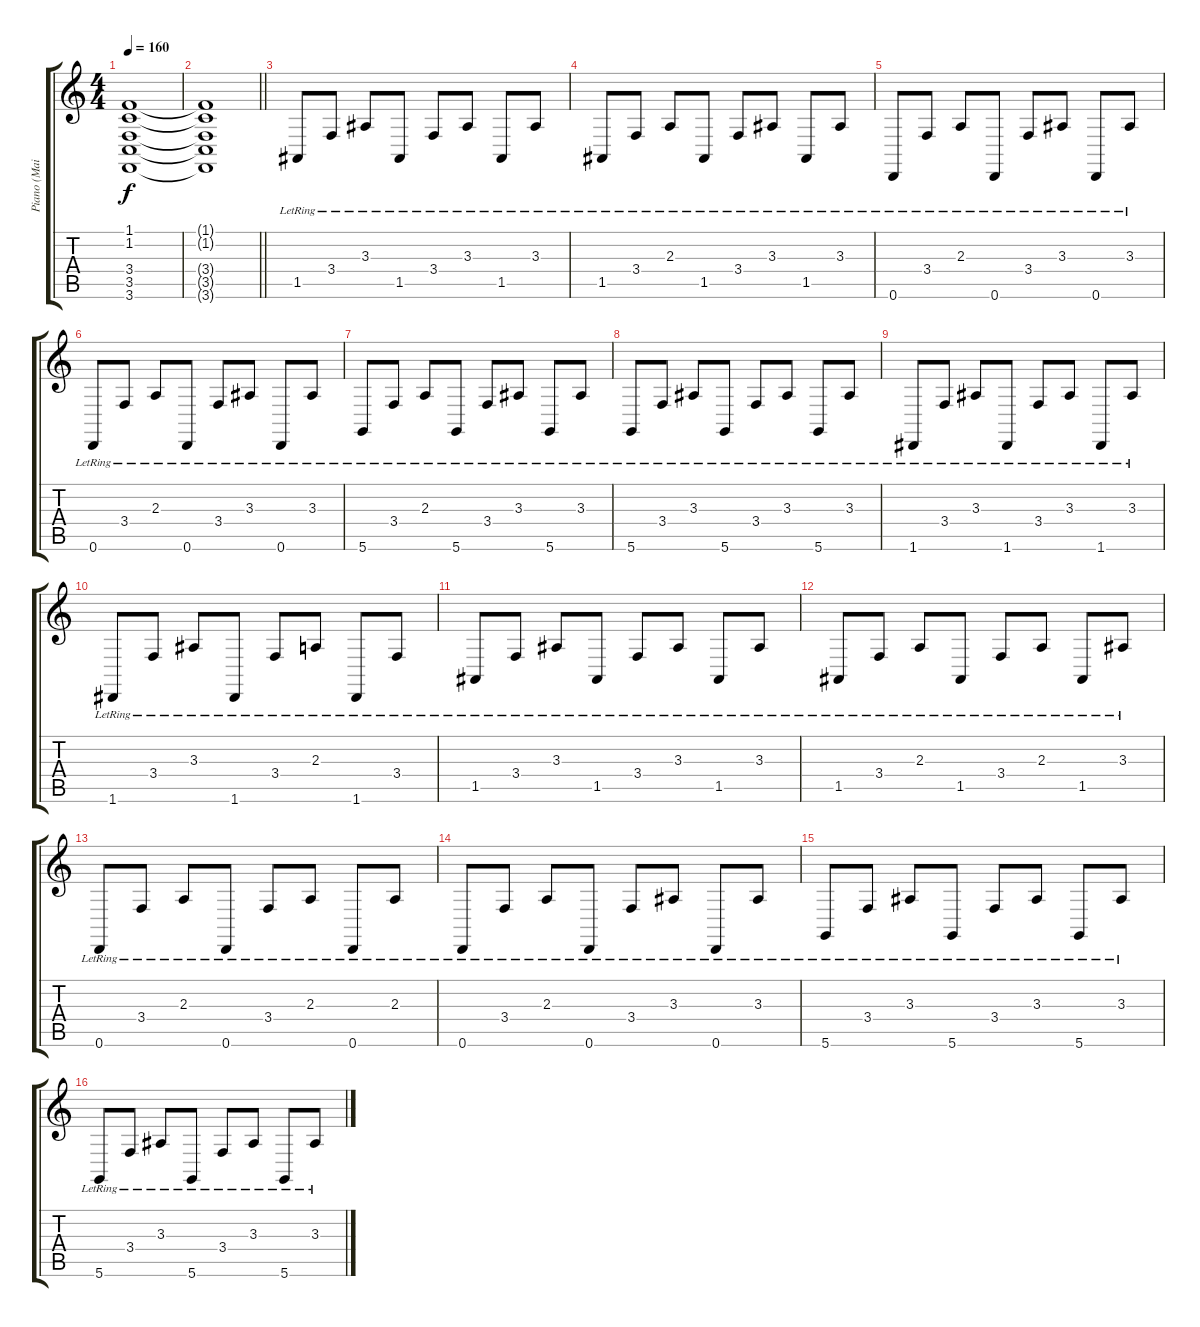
\track ("Piano (Main)" "Piano (Mai") {instrument brightacousticpiano}
\staff {score tabs}
\tuning (E4 B3 G3 D3 A2 D2) {hide}
\ts (4 4)
\tempo 160
\clef g2
\ks c
(1.1 1.2 3.4 3.5 3.6).1{dy f} |
\barLineRight lightlight
(1.1{t} 1.2{t} 3.4{t} 3.5{t} 3.6{t}).1 |
\section ("" " ")
1.5{lr}.8 3.4{lr}.8 3.3{lr}.8 1.5{lr}.8 3.4{lr}.8 3.3{lr}.8 1.5{lr}.8 3.3{lr}.8 |
1.5{lr}.8 3.4{lr}.8 2.3{lr}.8 1.5{lr}.8 3.4{lr}.8 3.3{lr}.8 1.5{lr}.8 3.3{lr}.8 |
0.6{lr}.8 3.4{lr}.8 2.3{lr}.8 0.6{lr}.8 3.4{lr}.8 3.3{lr}.8 0.6{lr}.8 3.3{lr}.8 |
0.6{lr}.8 3.4{lr}.8 2.3{lr}.8 0.6{lr}.8 3.4{lr}.8 3.3{lr}.8 0.6{lr}.8 3.3{lr}.8 |
5.6{lr}.8 3.4{lr}.8 2.3{lr}.8 5.6{lr}.8 3.4{lr}.8 3.3{lr}.8 5.6{lr}.8 3.3{lr}.8 |
5.6{lr}.8 3.4{lr}.8 3.3{lr}.8 5.6{lr}.8 3.4{lr}.8 3.3{lr}.8 5.6{lr}.8 3.3{lr}.8 |
1.6{lr}.8 3.4{lr}.8 3.3{lr}.8 1.6{lr}.8 3.4{lr}.8 3.3{lr}.8 1.6{lr}.8 3.3{lr}.8 |
1.6{lr}.8 3.4{lr}.8 3.3{lr}.8 1.6{lr}.8 3.4{lr}.8 2.3{lr}.8 1.6{lr}.8 3.4{lr}.8 |
1.5{lr}.8 3.4{lr}.8 3.3{lr}.8 1.5{lr}.8 3.4{lr}.8 3.3{lr}.8 1.5{lr}.8 3.3{lr}.8 |
1.5{lr}.8 3.4{lr}.8 2.3{lr}.8 1.5{lr}.8 3.4{lr}.8 2.3{lr}.8 1.5{lr}.8 3.3{lr}.8 |
0.6{lr}.8 3.4{lr}.8 2.3{lr}.8 0.6{lr}.8 3.4{lr}.8 2.3{lr}.8 0.6{lr}.8 2.3{lr}.8 |
0.6{lr}.8 3.4{lr}.8 2.3{lr}.8 0.6{lr}.8 3.4{lr}.8 3.3{lr}.8 0.6{lr}.8 3.3{lr}.8 |
5.6{lr}.8 3.4{lr}.8 3.3{lr}.8 5.6{lr}.8 3.4{lr}.8 3.3{lr}.8 5.6{lr}.8 3.3{lr}.8 |
5.6{lr}.8 3.4{lr}.8 3.3{lr}.8 5.6{lr}.8 3.4{lr}.8 3.3{lr}.8 5.6{lr}.8 3.3{lr}.8
